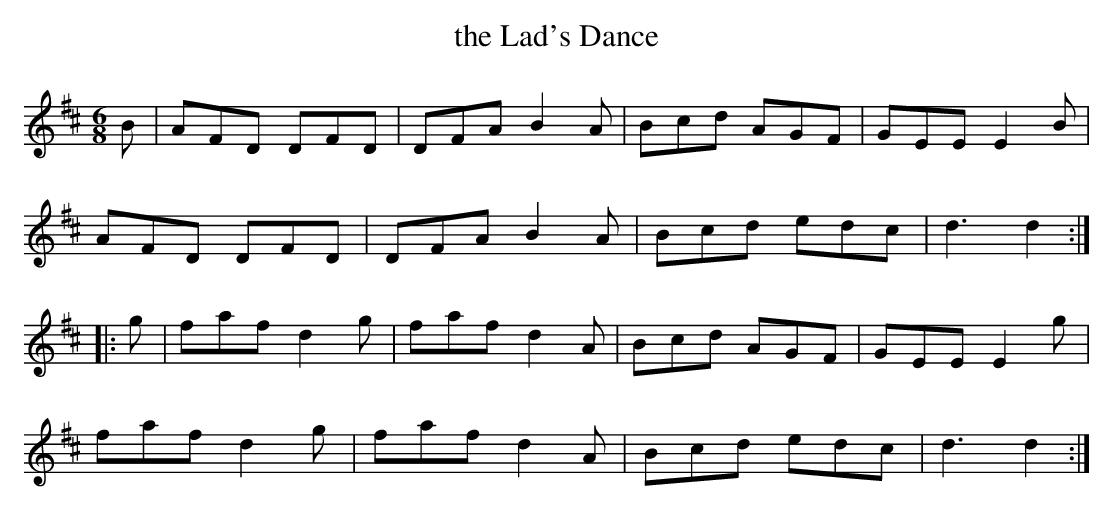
X:1
T:the Lad's Dance
M:6/8
K:D major
B|AFD DFD | DFA B2A |Bcd AGF | GEE E2B |
AFD DFD | DFA B2A |Bcd edc | d3 d2:|
|:g|faf d2g | faf d2A |Bcd AGF | GEE E2g |
faf d2g | faf d2A | Bcd edc | d3 d2 :|
